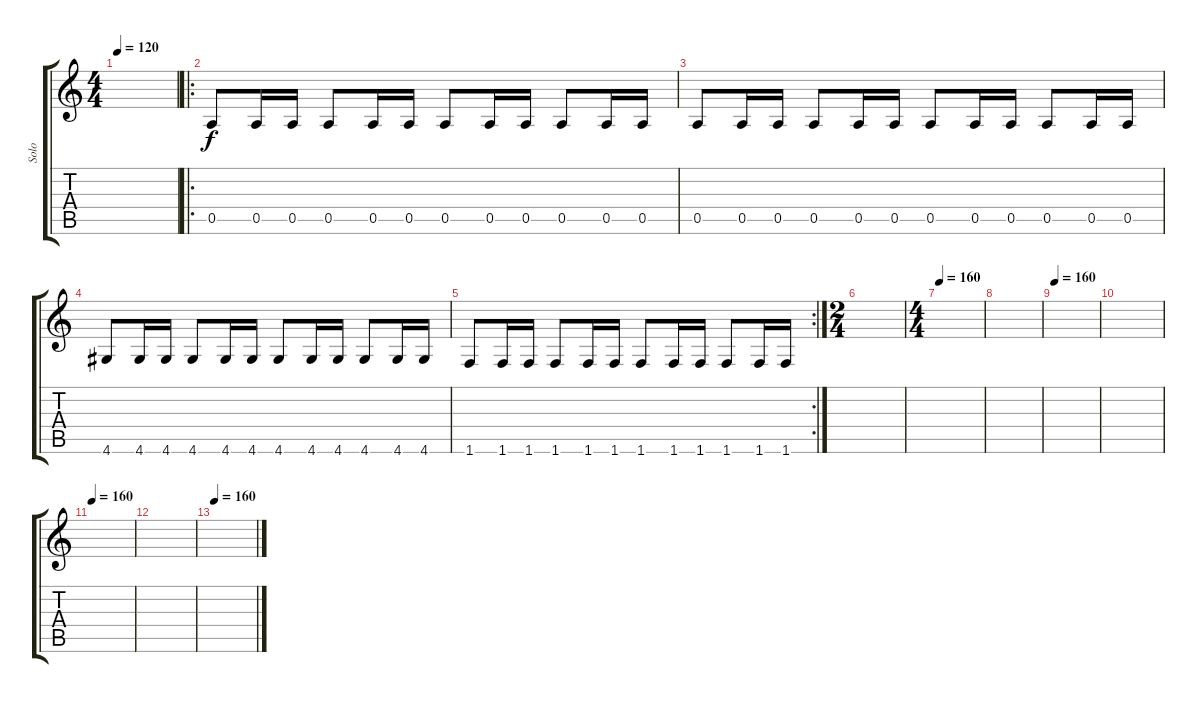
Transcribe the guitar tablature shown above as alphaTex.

\track ("Solo" "Solo") {instrument overdrivenguitar}
\staff {score tabs}
\tuning (E4 B3 G3 D3 A2 E2) {hide}
\ts (4 4)
\tempo 120
\clef g2
\ks c
|
\ro
0.5.8 0.5.16 0.5.16 0.5.8 0.5.16 0.5.16 0.5.8 0.5.16 0.5.16 0.5.8 0.5.16 0.5.16 |
0.5.8 0.5.16 0.5.16 0.5.8 0.5.16 0.5.16 0.5.8 0.5.16 0.5.16 0.5.8 0.5.16 0.5.16 |
4.6.8 4.6.16 4.6.16 4.6.8 4.6.16 4.6.16 4.6.8 4.6.16 4.6.16 4.6.8 4.6.16 4.6.16 |
\rc 2
1.6.8 1.6.16 1.6.16 1.6.8 1.6.16 1.6.16 1.6.8 1.6.16 1.6.16 1.6.8 1.6.16 1.6.16 |
\ts (2 4)
|
\ts (4 4)
\tempo 160
|
|
\tempo 160
|
|
\tempo 160
|
|
\tempo 160
